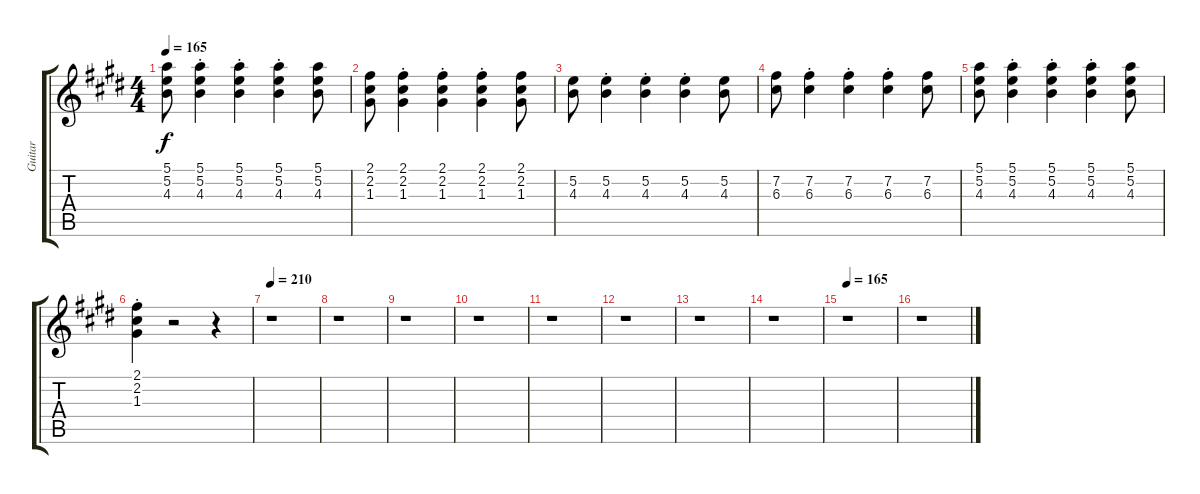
\track ("Guitar" "Guitar") {instrument electricguitarclean}
\staff {score tabs}
\tuning (E4 B3 G3 D3 A2 E2) {hide}
\ts (4 4)
\tempo 165
\clef g2
\ks e
(5.1 5.2 4.3).8{dy f} (5.1{st} 5.2{st} 4.3{st}).4 (5.1{st} 5.2{st} 4.3{st}).4 (5.1{st} 5.2{st} 4.3{st}).4 (5.1 5.2 4.3).8 |
\ks c#minor
(2.1 2.2 1.3).8 (2.1{st} 2.2{st} 1.3{st}).4 (2.1{st} 2.2{st} 1.3{st}).4 (2.1{st} 2.2{st} 1.3{st}).4 (2.1 2.2 1.3).8 |
(5.2 4.3).8 (5.2{st} 4.3{st}).4 (5.2{st} 4.3{st}).4 (5.2{st} 4.3{st}).4 (5.2 4.3).8 |
(7.2 6.3).8 (7.2{st} 6.3{st}).4 (7.2{st} 6.3{st}).4 (7.2{st} 6.3{st}).4 (7.2 6.3).8 |
\ks e
(5.1 5.2 4.3).8 (5.1{st} 5.2{st} 4.3{st}).4 (5.1{st} 5.2{st} 4.3{st}).4 (5.1{st} 5.2{st} 4.3{st}).4 (5.1 5.2 4.3).8 |
\ks c#minor
(2.1{st} 2.2{st} 1.3{st}).4 r.2 r.4 |
\tempo 210
\ks e
r.1 |
\ks c#minor
r.1 |
r.1 |
r.1 |
\ks e
r.1 |
\ks c#minor
r.1 |
r.1 |
r.1 |
\tempo 165
\ks e
r.1 |
\ks c#minor
r.1
